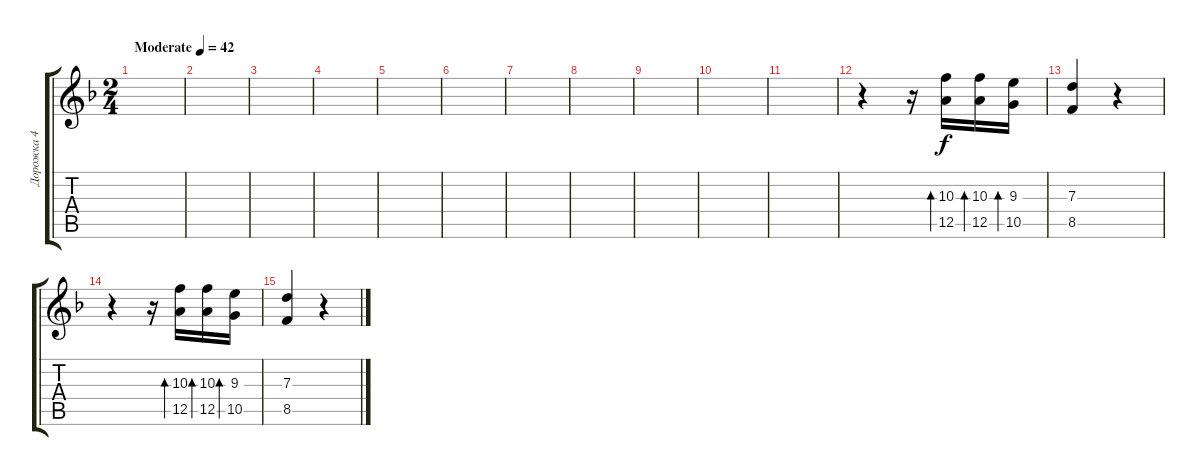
\track ("Дорожка 4" "Дорожка 4") {instrument acousticguitarsteel}
\staff {score tabs}
\tuning (E4 B3 G3 D3 A2 E2) {hide}
\ts (2 4)
\tempo (42 "Moderate")
\clef g2
\ks dminor
|
|
|
|
|
|
|
|
|
|
|
r.4 r.16 (10.3 12.5).16{bd 480} (10.3 12.5).16{bd 480} (9.3 10.5).16{bd 480} |
(7.3 8.5).4 r.4 |
r.4 r.16 (10.3 12.5).16{bd 480} (10.3 12.5).16{bd 480} (9.3 10.5).16{bd 480} |
(7.3 8.5).4 r.4
